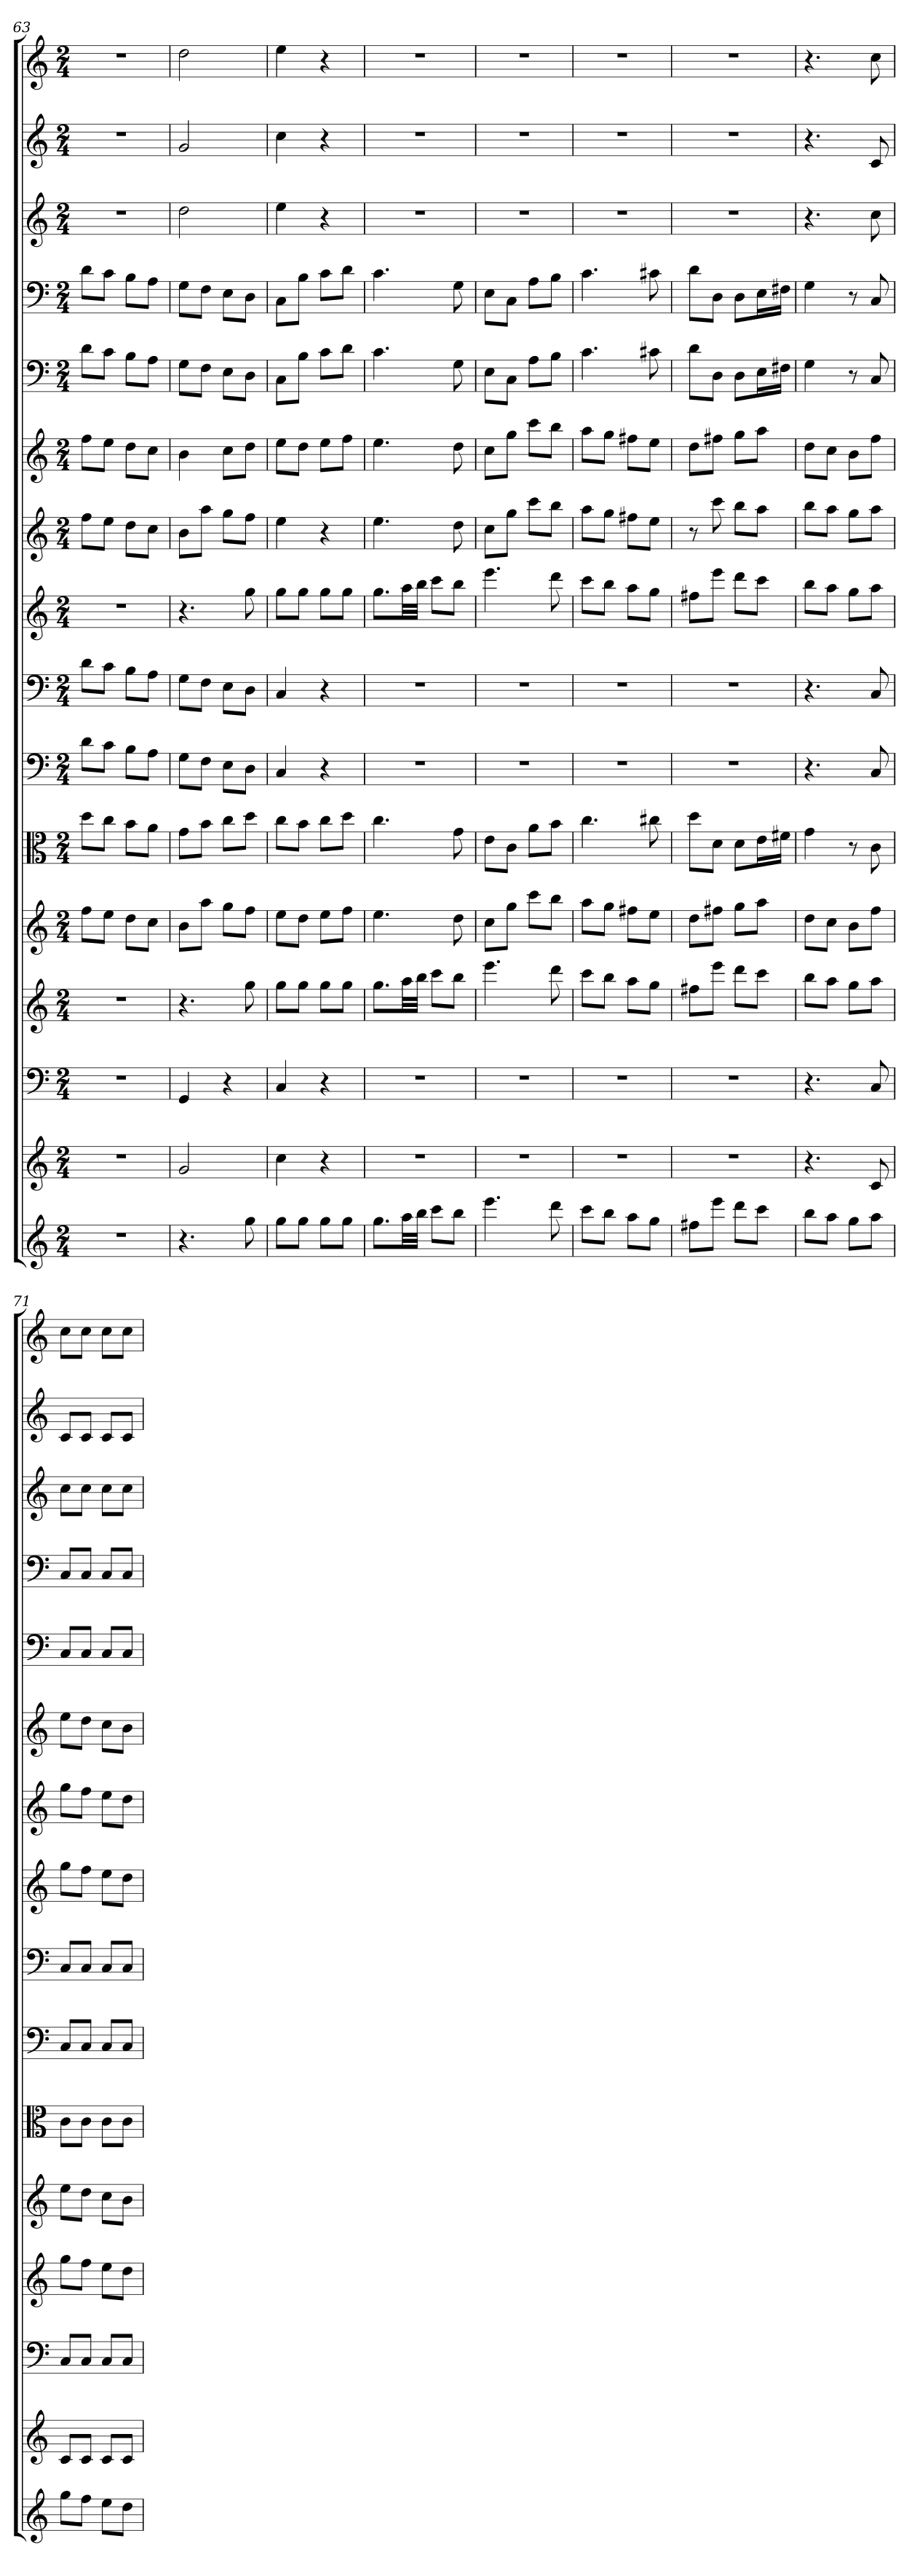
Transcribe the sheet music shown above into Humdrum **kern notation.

**kern	**kern	**kern	**kern	**kern	**kern	**kern	**kern	**kern	**kern	**kern	**kern	**kern	**kern	**kern	**kern
*part16	*part15	*part14	*part13	*part12	*part11	*part10	*part9	*part8	*part7	*part6	*part5	*part4	*part3	*part2	*part1
*staff16	*staff15	*staff14	*staff13	*staff12	*staff11	*staff10	*staff9	*staff8	*staff7	*staff6	*staff5	*staff4	*staff3	*staff2	*staff1
*	*	*clefF4	*	*	*clefC3	*clefF4	*clefF4	*	*	*	*clefF4	*clefF4	*	*	*
*k[]	*k[]	*k[]	*k[]	*k[]	*k[]	*k[]	*k[]	*k[]	*k[]	*k[]	*k[]	*k[]	*k[]	*k[]	*k[]
*C:	*C:	*C:	*C:	*C:	*C:	*C:	*C:	*C:	*C:	*C:	*C:	*C:	*C:	*C:	*C:
*M2/4	*M2/4	*M2/4	*M2/4	*M2/4	*M2/4	*M2/4	*M2/4	*M2/4	*M2/4	*M2/4	*M2/4	*M2/4	*M2/4	*M2/4	*M2/4
=63	=63	=63	=63	=63	=63	=63	=63	=63	=63	=63	=63	=63	=63	=63	=63
2r	2r	2r	2r	8ffL	8dd\L	8d\L	8d\L	2r	8ffL	8ffL	8d\L	8d\L	2r	2r	2r
.	.	.	.	8eeJ	8cc\J	8c\J	8c\J	.	8eeJ	8eeJ	8c\J	8c\J	.	.	.
.	.	.	.	8ddL	8b\L	8B\L	8B\L	.	8ddL	8ddL	8B\L	8B\L	.	.	.
.	.	.	.	8ccJ	8a\J	8A\J	8A\J	.	8ccJ	8ccJ	8A\J	8A\J	.	.	.
=64	=64	=64	=64	=64	=64	=64	=64	=64	=64	=64	=64	=64	=64	=64	=64
4.r	2g	4GG	4.r	8bL	8g\L	8G\L	8G\L	4.r	8bL	4b	8G\L	8G\L	2dd	2g	2dd
.	.	.	.	8aaJ	8b\J	8F\J	8F\J	.	8aaJ	.	8F\J	8F\J	.	.	.
.	.	4r	.	8ggL	8cc\L	8E\L	8E\L	.	8ggL	8ccL	8E\L	8E\L	.	.	.
8gg	.	.	8gg	8ffJ	8dd\J	8D\J	8D\J	8gg	8ffJ	8ddJ	8D\J	8D\J	.	.	.
=65	=65	=65	=65	=65	=65	=65	=65	=65	=65	=65	=65	=65	=65	=65	=65
8ggL	4cc	4C	8ggL	8eeL	8cc\L	4C	4C	8ggL	4ee	8eeL	8C\L	8C\L	4ee	4cc	4ee
8ggJ	.	.	8ggJ	8ddJ	8b\J	.	.	8ggJ	.	8ddJ	8B\J	8B\J	.	.	.
8ggL	4r	4r	8ggL	8eeL	8cc\L	4r	4r	8ggL	4r	8eeL	8c\L	8c\L	4r	4r	4r
8ggJ	.	.	8ggJ	8ffJ	8dd\J	.	.	8ggJ	.	8ffJ	8d\J	8d\J	.	.	.
=66	=66	=66	=66	=66	=66	=66	=66	=66	=66	=66	=66	=66	=66	=66	=66
8.ggL	2r	2r	8.ggL	4.ee	4.cc	2r	2r	8.ggL	4.ee	4.ee	4.c	4.c	2r	2r	2r
32aaLL	.	.	32aaLL	.	.	.	.	32aaLL	.	.	.	.	.	.	.
32bbJJJ	.	.	32bbJJJ	.	.	.	.	32bbJJJ	.	.	.	.	.	.	.
8cccL	.	.	8cccL	.	.	.	.	8cccL	.	.	.	.	.	.	.
8bbJ	.	.	8bbJ	8dd	8g	.	.	8bbJ	8dd	8dd	8G	8G	.	.	.
=67	=67	=67	=67	=67	=67	=67	=67	=67	=67	=67	=67	=67	=67	=67	=67
4.eee	2r	2r	4.eee	8ccL	8e\L	2r	2r	4.eee	8ccL	8ccL	8E\L	8E\L	2r	2r	2r
.	.	.	.	8ggJ	8c\J	.	.	.	8ggJ	8ggJ	8C\J	8C\J	.	.	.
.	.	.	.	8cccL	8a\L	.	.	.	8cccL	8cccL	8A\L	8A\L	.	.	.
8ddd	.	.	8ddd	8bbJ	8b\J	.	.	8ddd	8bbJ	8bbJ	8B\J	8B\J	.	.	.
=68	=68	=68	=68	=68	=68	=68	=68	=68	=68	=68	=68	=68	=68	=68	=68
8cccL	2r	2r	8cccL	8aaL	4.cc	2r	2r	8cccL	8aaL	8aaL	4.c	4.c	2r	2r	2r
8bbJ	.	.	8bbJ	8ggJ	.	.	.	8bbJ	8ggJ	8ggJ	.	.	.	.	.
8aaL	.	.	8aaL	8ff#XL	.	.	.	8aaL	8ff#XL	8ff#XL	.	.	.	.	.
8ggJ	.	.	8ggJ	8eeJ	8cc#X	.	.	8ggJ	8eeJ	8eeJ	8c#X	8c#X	.	.	.
=69	=69	=69	=69	=69	=69	=69	=69	=69	=69	=69	=69	=69	=69	=69	=69
8ff#XL	2r	2r	8ff#XL	8ddL	8dd\L	2r	2r	8ff#XL	8r	8ddL	8d\L	8d\L	2r	2r	2r
8eeeJ	.	.	8eeeJ	8ff#XJ	8d\J	.	.	8eeeJ	8ccc	8ff#XJ	8D\J	8D\J	.	.	.
8dddL	.	.	8dddL	8ggL	8d\L	.	.	8dddL	8bbL	8ggL	8D\L	8D\L	.	.	.
8cccJ	.	.	8cccJ	8aaJ	16e\L	.	.	8cccJ	8aaJ	8aaJ	16E\L	16E\L	.	.	.
.	.	.	.	.	16f#X\JJ	.	.	.	.	.	16F#X\JJ	16F#X\JJ	.	.	.
=70	=70	=70	=70	=70	=70	=70	=70	=70	=70	=70	=70	=70	=70	=70	=70
8bbL	4.r	4.r	8bbL	8ddL	4g	4.r	4.r	8bbL	8bbL	8ddL	4G	4G	4.r	4.r	4.r
8aaJ	.	.	8aaJ	8ccJ	.	.	.	8aaJ	8aaJ	8ccJ	.	.	.	.	.
8ggL	.	.	8ggL	8bL	8r	.	.	8ggL	8ggL	8bL	8r	8r	.	.	.
8aaJ	8c	8C	8aaJ	8ffJ	8c	8C	8C	8aaJ	8aaJ	8ffJ	8C	8C	8cc	8c	8cc
=71	=71	=71	=71	=71	=71	=71	=71	=71	=71	=71	=71	=71	=71	=71	=71
8ggL	8cL	8C/L	8ggL	8eeL	8c\L	8C/L	8C/L	8ggL	8ggL	8eeL	8C/L	8C/L	8ccL	8cL	8ccL
8ffJ	8cJ	8C/J	8ffJ	8ddJ	8c\J	8C/J	8C/J	8ffJ	8ffJ	8ddJ	8C/J	8C/J	8ccJ	8cJ	8ccJ
8eeL	8cL	8C/L	8eeL	8ccL	8c\L	8C/L	8C/L	8eeL	8eeL	8ccL	8C/L	8C/L	8ccL	8cL	8ccL
8ddJ	8cJ	8C/J	8ddJ	8bJ	8c\J	8C/J	8C/J	8ddJ	8ddJ	8bJ	8C/J	8C/J	8ccJ	8cJ	8ccJ
=	=	=	=	=	=	=	=	=	=	=	=	=	=	=	=
*-	*-	*-	*-	*-	*-	*-	*-	*-	*-	*-	*-	*-	*-	*-	*-
